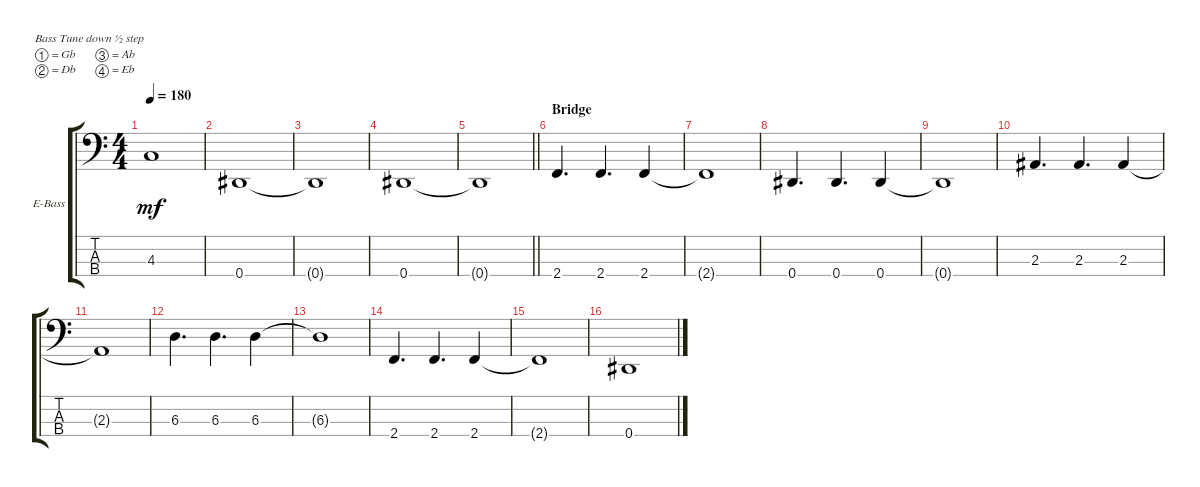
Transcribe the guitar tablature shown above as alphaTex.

\defaultSystemsLayout 4
\bracketExtendMode groupsimilarinstruments
\firstSystemTrackNameOrientation horizontal
\otherSystemsTrackNameOrientation horizontal
\track ("Guy - Electric Bass" "E-Bass") {instrument electricbassfinger}
\staff {score tabs}
\tuning (Gb2 Db2 Ab1 Eb1)
\ts (4 4)
\tempo 180
\clef f4
\ks c
4.3.1{dy mf} |
0.4.1 |
0.4{t}.1 |
0.4.1 |
\barLineRight lightlight
0.4{t}.1 |
\section ("" "Bridge")
2.4.4{d} 2.4.4{d} 2.4.4 |
2.4{t}.1 |
0.4.4{d} 0.4.4{d} 0.4.4 |
0.4{t}.1 |
2.3.4{d} 2.3.4{d} 2.3.4 |
2.3{t}.1 |
6.3.4{d} 6.3.4{d} 6.3.4 |
6.3{t}.1 |
2.4.4{d} 2.4.4{d} 2.4.4 |
2.4{t}.1 |
0.4.1
